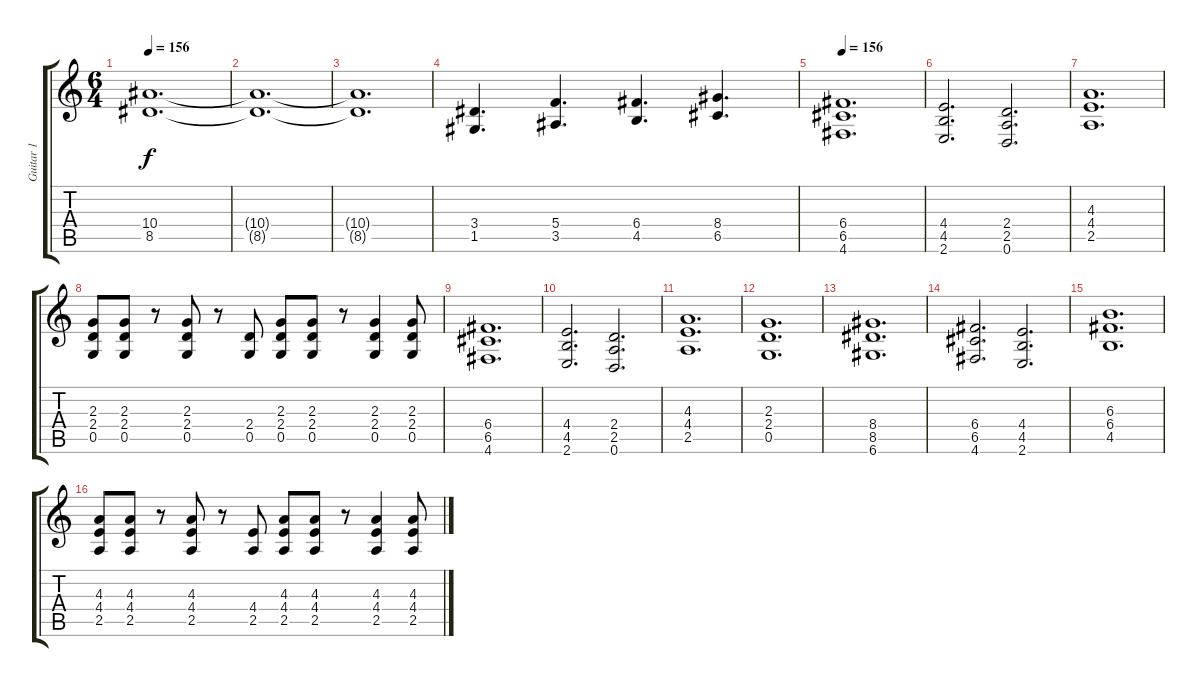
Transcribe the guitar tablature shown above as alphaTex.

\track ("Guitar 1" "Guitar 1") {instrument acousticguitarsteel}
\staff {score tabs}
\tuning (D4 A3 F3 C3 G2 D2) {hide}
\ts (6 4)
\tempo 156
\clef g2
\ks c
(10.4 8.5).1{d dy f} |
(10.4{t} 8.5{t}).1{d} |
(10.4{t} 8.5{t}).1{d} |
(3.4 1.5).4{d} (5.4 3.5).4{d} (6.4 4.5).4{d} (8.4 6.5).4{d} |
\tempo 156
(6.4 6.5 4.6).1{d} |
(4.4 4.5 2.6).2{d} (2.4 2.5 0.6).2{d} |
(4.3 4.4 2.5).1{d} |
(2.3 2.4 0.5).8 (2.3 2.4 0.5).8 r.8 (2.3 2.4 0.5).8 r.8 (2.4 0.5).8 (2.3 2.4 0.5).8 (2.3 2.4 0.5).8 r.8 (2.3 2.4 0.5).4 (2.3 2.4 0.5).8 |
(6.4 6.5 4.6).1{d} |
(4.4 4.5 2.6).2{d} (2.4 2.5 0.6).2{d} |
(4.3 4.4 2.5).1{d} |
(2.3 2.4 0.5).1{d} |
(8.4 8.5 6.6).1{d} |
(6.4 6.5 4.6).2{d} (4.4 4.5 2.6).2{d} |
(6.3 6.4 4.5).1{d} |
(4.3 4.4 2.5).8 (4.3 4.4 2.5).8 r.8 (4.3 4.4 2.5).8 r.8 (4.4 2.5).8 (4.3 4.4 2.5).8 (4.3 4.4 2.5).8 r.8 (4.3 4.4 2.5).4 (4.3 4.4 2.5).8
